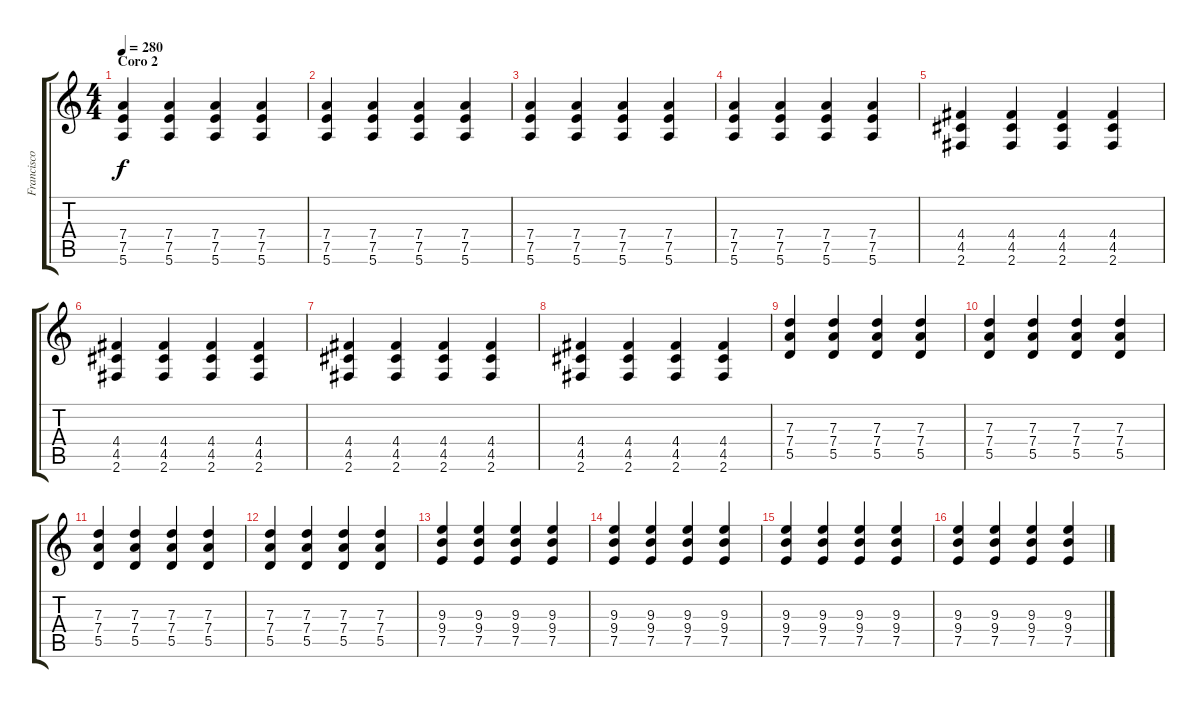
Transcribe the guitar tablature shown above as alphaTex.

\track ("Francisco (Guitarra 1)" "Francisco ") {instrument distortionguitar}
\staff {score tabs}
\tuning (E4 B3 G3 D3 A2 E2) {hide}
\ts (4 4)
\section ("" "Coro 2")
\tempo 280
\clef g2
\ks c
(7.4 7.5 5.6).4{dy f} (7.4 7.5 5.6).4 (7.4 7.5 5.6).4 (7.4 7.5 5.6).4 |
(7.4 7.5 5.6).4 (7.4 7.5 5.6).4 (7.4 7.5 5.6).4 (7.4 7.5 5.6).4 |
(7.4 7.5 5.6).4 (7.4 7.5 5.6).4 (7.4 7.5 5.6).4 (7.4 7.5 5.6).4 |
(7.4 7.5 5.6).4 (7.4 7.5 5.6).4 (7.4 7.5 5.6).4 (7.4 7.5 5.6).4 |
(4.4 4.5 2.6).4 (4.4 4.5 2.6).4 (4.4 4.5 2.6).4 (4.4 4.5 2.6).4 |
(4.4 4.5 2.6).4 (4.4 4.5 2.6).4 (4.4 4.5 2.6).4 (4.4 4.5 2.6).4 |
(4.4 4.5 2.6).4 (4.4 4.5 2.6).4 (4.4 4.5 2.6).4 (4.4 4.5 2.6).4 |
(4.4 4.5 2.6).4 (4.4 4.5 2.6).4 (4.4 4.5 2.6).4 (4.4 4.5 2.6).4 |
(7.3 7.4 5.5).4 (7.3 7.4 5.5).4 (7.3 7.4 5.5).4 (7.3 7.4 5.5).4 |
(7.3 7.4 5.5).4 (7.3 7.4 5.5).4 (7.3 7.4 5.5).4 (7.3 7.4 5.5).4 |
(7.3 7.4 5.5).4 (7.3 7.4 5.5).4 (7.3 7.4 5.5).4 (7.3 7.4 5.5).4 |
(7.3 7.4 5.5).4 (7.3 7.4 5.5).4 (7.3 7.4 5.5).4 (7.3 7.4 5.5).4 |
(9.3 9.4 7.5).4 (9.3 9.4 7.5).4 (9.3 9.4 7.5).4 (9.3 9.4 7.5).4 |
(9.3 9.4 7.5).4 (9.3 9.4 7.5).4 (9.3 9.4 7.5).4 (9.3 9.4 7.5).4 |
(9.3 9.4 7.5).4 (9.3 9.4 7.5).4 (9.3 9.4 7.5).4 (9.3 9.4 7.5).4 |
(9.3 9.4 7.5).4 (9.3 9.4 7.5).4 (9.3 9.4 7.5).4 (9.3 9.4 7.5).4
